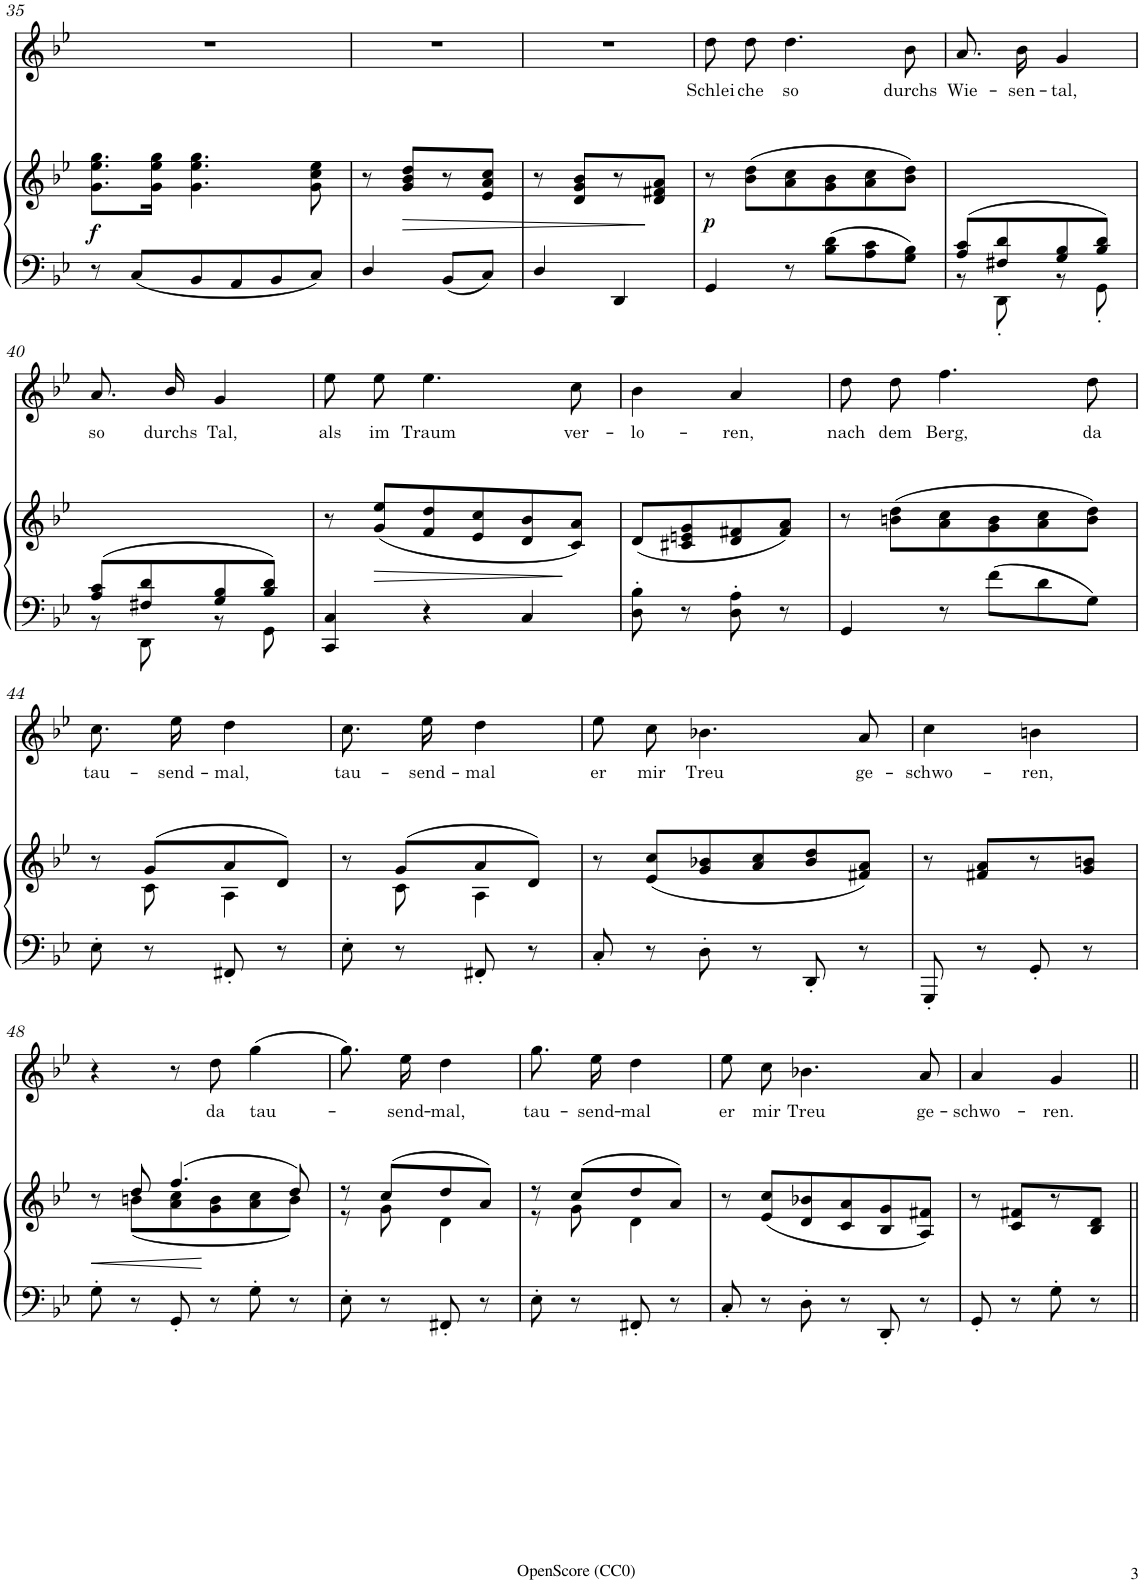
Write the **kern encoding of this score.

**kern	**kern	**dynam	**kern	**text
*part2	*part2	*part2	*part1	*part1
*staff3	*staff2	*staff2/3	*staff1	*staff1
*I"Piano	*	*	*I"Voice	*
*I'Pno	*	*	*	*
!!LO:PB:g=z
*clefF4	*clefG2	*	*clefG2	*
*k[b-e-]	*k[b-e-]	*	*k[b-e-]	*
*M3/4	*M3/4	*	*M3/4	*
=35	=35	=35	=35	=35
!	!	!LO:DY:b	!	!
8r	8.g\ 8.ee-\ 8.gg\L	f	2.r	.
8C/L	.	.	.	.
.	16g\ 16ee-\ 16gg\Jk	.	.	.
8BB-/	4.g\ 4.ee-\ 4.gg\	.	.	.
8AA/	.	.	.	.
8BB-/	.	.	.	.
8C/J	8g\ 8cc\ 8ee-\	.	.	.
=36	=36	=36	=36	=36
4D/	8r	.	2.r	.
!	!	!LO:HP:b	!	!
.	8g/ 8b-/ 8dd/L	>	.	.
8BB-/L	8r	.	.	.
8C/J	8e-/ 8a/ 8cc/J	.	.	.
4ryy	4ryy	.	.	.
=37	=37	=37	=37	=37
4D/	8r	.	2.r	.
.	8d/ 8g/ 8b-/L	.	.	.
4DD/	8r	.	.	.
.	8d/ 8f#X/ 8a/J	.	.	.
4ryy	4ryy	.	.	.
=38	=38	=38	=38	=38
!	!	!LO:DY:b	!	!LO:LY:b
4GG/	8r	p	8dd\L	Schlei-
!	!	!	!	!LO:LY:b
.	(8b-\ 8dd\L	.	8dd\J	-che
!	!	!	!	!LO:LY:b
8r	8a\ 8cc\	.	4.dd\	so
8B-\ 8d\L	8g\ 8b-\	.	.	.
8A\ 8c\	8a\ 8cc\	.	.	.
!	!	!	!	!LO:LY:b
8G\ 8B-\J	8b-\ 8dd\J)	.	8b-\	durchs
=39	=39	=39	=39	=39
*^	*	*	*	*
!	!	!	!	!	!LO:LY:b
8A/ 8c/L	8r	2.ryy	.	8.a/L	Wie-
8F#X/ 8d/	8DD'\	.	.	.	.
!	!	!	!	!	!LO:LY:b
.	.	.	.	16b-/Jk	-sen-
!	!	!	!	!	!LO:LY:b
8G/ 8B-/	8r	.	.	4g/	-tal,
8B-/ 8d/J	8GG'\	.	.	.	.
4ryy	4ryy	.	.	4ryy	.
!!LO:LB:g=z
=40	=40	=40	=40	=40	=40
!	!	!	!	!	!LO:LY:b
8A/ 8c/L	8r	2.ryy	.	8.a/L	so
8F#X/ 8d/	8DD\	.	.	.	.
!	!	!	!	!	!LO:LY:b
.	.	.	.	16b-/Jk	durchs
!	!	!	!	!	!LO:LY:b
8G/ 8B-/	8r	.	.	4g/	Tal,
8B-/ 8d/J	8GG\	.	.	.	.
4ryy	4ryy	.	.	4ryy	.
=41	=41	=41	=41	=41	=41
!	!	!	!	!	!LO:LY:b
*v	*v	*	*	*	*
4CC/ 4C/	8r	.	8ee-\L	als
!	!	!LO:HP:b	!	!LO:LY:b
.	(8g/ 8ee-/L	>	8ee-\J	im
!	!	!	!	!LO:LY:b
4r	8f/ 8dd/	.	4.ee-\	Traum
.	8e-/ 8cc/	.	.	.
4C/	8d/ 8b-/	.	.	.
!	!	!	!	!LO:LY:b
.	8c/ 8a/J)	]	8cc\	ver-
=42	=42	=42	=42	=42
!	!	!	!	!LO:LY:b
8D\' 8B-\'	(8d/L	.	4b-\	-lo-
8r	8c#X/ 8en/ 8g/	.	.	.
!	!	!	!	!LO:LY:b
8D\' 8A\'	8d/ 8f#X/	.	4a/	-ren,
8r	8f#/ 8a/J)	.	.	.
=43	=43	=43	=43	=43
!	!	!	!	!LO:LY:b
4GG/	8r	.	8dd\L	nach
!	!	!	!	!LO:LY:b
.	(8bn\ 8dd\L	.	8dd\J	dem
!	!	!	!	!LO:LY:b
8r	8a\ 8cc\	.	4.ff\	Berg,
8f\L	8g\ 8b\	.	.	.
8d\	8a\ 8cc\	.	.	.
!	!	!	!	!LO:LY:b
8G\J	8b\ 8dd\J)	.	8dd\	da
!!LO:LB:g=z
=44	=44	=44	=44	=44
*	*^	*	*	*
!	!	!	!	!	!LO:LY:b
8E-'\	8r	8ryy	.	8.cc\L	tau-
8r	(8g/L	8c\	.	.	.
!	!	!	!	!	!LO:LY:b
.	.	.	.	16ee-\Jk	-send-
!	!	!	!	!	!LO:LY:b
8FF#X'/	8a/	4A\	.	4dd\	-mal,
8r	8d/J)	.	.	.	.
=45	=45	=45	=45	=45	=45
!	!	!	!	!	!LO:LY:b
8E-'\	8r	8ryy	.	8.cc\L	tau-
8r	(8g/L	8c\	.	.	.
!	!	!	!	!	!LO:LY:b
.	.	.	.	16ee-\Jk	-send-
!	!	!	!	!	!LO:LY:b
8FF#X'/	8a/	4A\	.	4dd\	-mal
8r	8d/J)	.	.	.	.
*	*v	*v	*	*	*
=46	=46	=46	=46	=46
!	!	!	!	!LO:LY:b
8C'/	8r	.	8ee-\L	er
!	!	!	!	!LO:LY:b
8r	(8e-/ 8cc/L	.	8cc\J	mir
!	!	!	!	!LO:LY:b
8D'\	8g/ 8b-X/	.	4.b-X\	Treu
8r	8a/ 8cc/	.	.	.
8DD'/	8b-/ 8dd/	.	.	.
!	!	!	!	!LO:LY:b
8r	8f#X/ 8a/J)	.	8a/	ge-
=47	=47	=47	=47	=47
!	!	!	!	!LO:LY:b
8GGG'/	8r	.	4cc\	-schwo-
8r	8f#X/ 8a/L	.	.	.
!	!	!	!	!LO:LY:b
8GG'/	8r	.	4bn\	-ren,
8r	8g/ 8bn/J	.	.	.
!!LO:LB:g=z
=48	=48	=48	=48	=48
*	*^	*	*	*
8G'\	8r	8ryy	.	4r	.
8r	8dd/	(8bn\L	.	.	.
8GG'/	(4.ff/	8a\ 8cc\	.	8r	.
!	!	!	!	!	!LO:LY:b
8r	.	8g\ 8b\	]	8dd\	da
!	!	!	!	!	!LO:LY:b
8G'\	.	8a\ 8cc\	.	(4gg\	tau-
8r	8dd/)	8b\J)	.	.	.
=49	=49	=49	=49	=49	=49
8E-'\	8r	8r	.	8.gg\L)	.
8r	(8cc/L	8g\	.	.	.
!	!	!	!	!	!LO:LY:b
.	.	.	.	16ee-\Jk	-send-
!	!	!	!	!	!LO:LY:b
8FF#X'/	8dd/	4d\	.	4dd\	-mal,
8r	8a/J)	.	.	.	.
=50	=50	=50	=50	=50	=50
!	!	!	!	!	!LO:LY:b
8E-'\	8r	8r	.	8.gg\L	tau-
8r	(8cc/L	8g\	.	.	.
!	!	!	!	!	!LO:LY:b
.	.	.	.	16ee-\Jk	-send-
!	!	!	!	!	!LO:LY:b
8FF#X'/	8dd/	4d\	.	4dd\	-mal
8r	8a/J)	.	.	.	.
*	*v	*v	*	*	*
=51	=51	=51	=51	=51
!	!	!	!	!LO:LY:b
8C'/	8r	.	8ee-\L	er
!	!	!	!	!LO:LY:b
8r	(8e-/ 8cc/L	.	8cc\J	mir
!	!	!	!	!LO:LY:b
8D'\	8d/ 8b-X/	.	4.b-X\	Treu
8r	8c/ 8a/	.	.	.
8DD'/	8B-/ 8g/	.	.	.
!	!	!	!	!LO:LY:b
8r	8A/ 8f#X/J)	.	8a/	ge-
=52	=52	=52	=52	=52
!	!	!	!	!LO:LY:b
8GG'/	8r	.	4a/	-schwo-
8r	8c/ 8f#X/L	.	.	.
!	!	!	!	!LO:LY:b
8G'\	8r	.	4g/	-ren.
8r	8B-/ 8d/J	.	.	.
=||	=||	=||	=||	=||
*-	*-	*-	*-	*-
